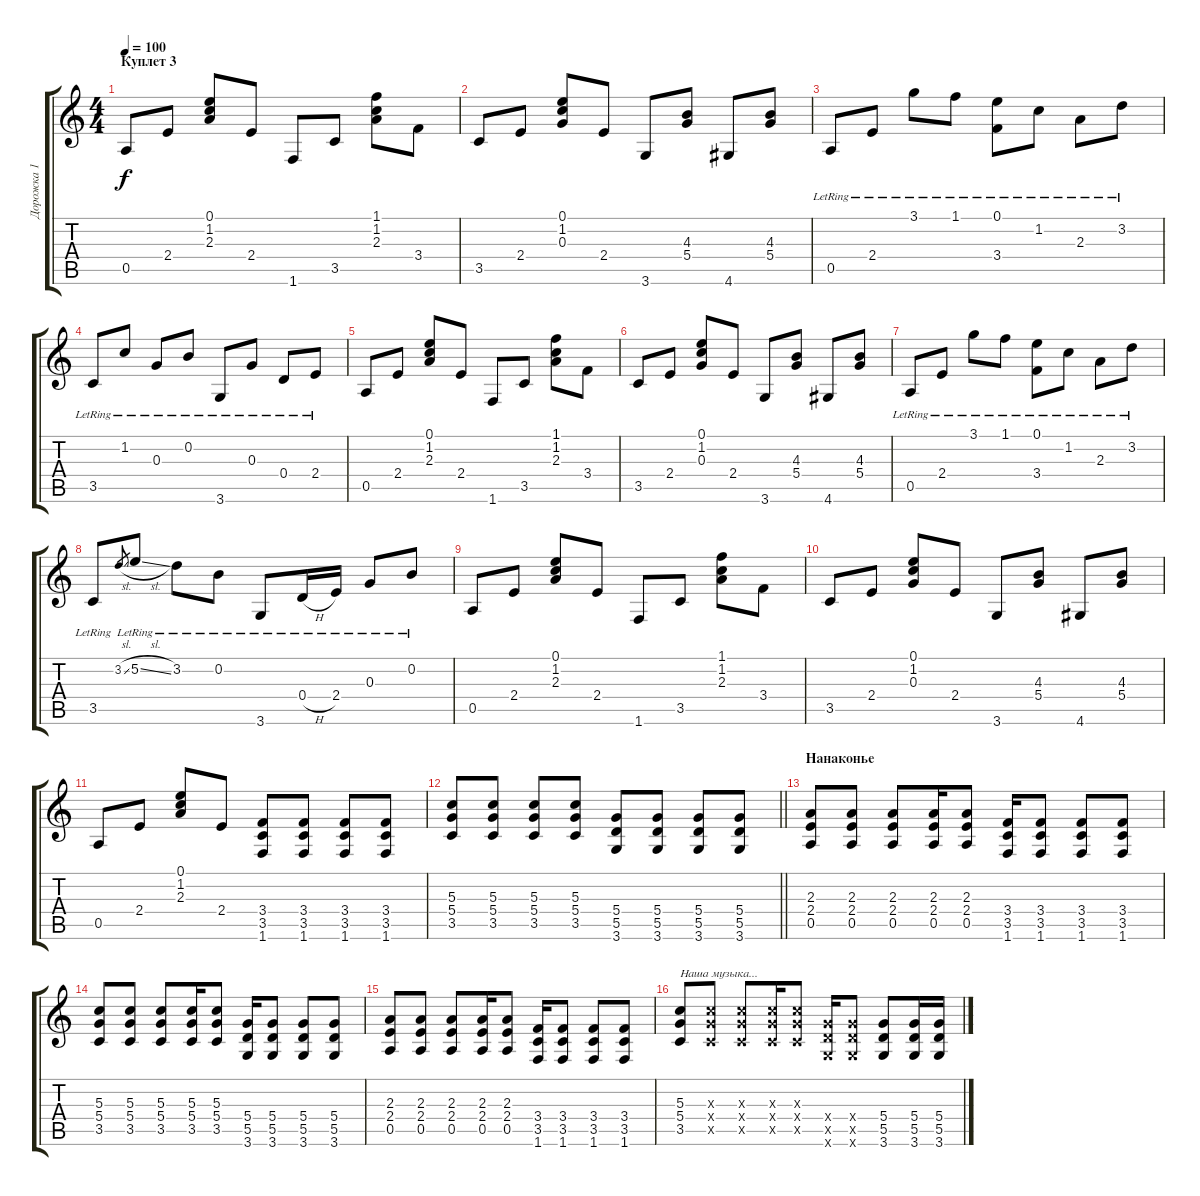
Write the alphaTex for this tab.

\track ("Дорожка 1" "Дорожка 1") {instrument acousticguitarsteel}
\staff {score tabs}
\tuning (E4 B3 G3 D3 A2 E2) {hide}
\ts (4 4)
\section ("" "Куплет 3")
\tempo 100
\clef g2
\ks c
0.5.8{dy f} 2.4.8 (0.1 1.2 2.3).8 2.4.8 1.6.8 3.5.8 (1.1 1.2 2.3).8 3.4.8 |
3.5.8 2.4.8 (0.1 1.2 0.3).8 2.4.8 3.6.8 (4.3 5.4).8 4.6.8 (4.3 5.4).8 |
0.5{lr}.8 2.4{lr}.8 3.1{lr}.8 1.1{lr}.8 (0.1{lr} 3.4{lr}).8 1.2{lr}.8 2.3{lr}.8 3.2{lr}.8 |
3.5{lr}.8 1.2{lr}.8 0.3{lr}.8 0.2{lr}.8 3.6{lr}.8 0.3{lr}.8 0.4{lr}.8 2.4{lr}.8 |
0.5.8 2.4.8 (0.1 1.2 2.3).8 2.4.8 1.6.8 3.5.8 (1.1 1.2 2.3).8 3.4.8 |
3.5.8 2.4.8 (0.1 1.2 0.3).8 2.4.8 3.6.8 (4.3 5.4).8 4.6.8 (4.3 5.4).8 |
0.5{lr}.8 2.4{lr}.8 3.1{lr}.8 1.1{lr}.8 (0.1{lr} 3.4{lr}).8 1.2{lr}.8 2.3{lr}.8 3.2{lr}.8 |
3.5{lr}.8 3.2{sl}.8{gr} 5.2{sl lr}.8 3.2{lr}.8 0.2{lr}.8 3.6{lr}.8 0.4{h lr}.16 2.4{lr}.16 0.3{lr}.8 0.2{lr}.8 |
0.5.8 2.4.8 (0.1 1.2 2.3).8 2.4.8 1.6.8 3.5.8 (1.1 1.2 2.3).8 3.4.8 |
3.5.8 2.4.8 (0.1 1.2 0.3).8 2.4.8 3.6.8 (4.3 5.4).8 4.6.8 (4.3 5.4).8 |
0.5.8 2.4.8 (0.1 1.2 2.3).8 2.4.8 (3.4 3.5 1.6).8 (3.4 3.5 1.6).8 (3.4 3.5 1.6).8 (3.4 3.5 1.6).8 |
\barLineRight lightlight
(5.3 5.4 3.5).8 (5.3 5.4 3.5).8 (5.3 5.4 3.5).8 (5.3 5.4 3.5).8 (5.4 5.5 3.6).8 (5.4 5.5 3.6).8 (5.4 5.5 3.6).8 (5.4 5.5 3.6).8 |
\section ("" "Нанаконье")
(2.3 2.4 0.5).8 (2.3 2.4 0.5).8 (2.3 2.4 0.5).8 (2.3 2.4 0.5).16 (2.3 2.4 0.5).8 (3.4 3.5 1.6).16 (3.4 3.5 1.6).8 (3.4 3.5 1.6).8 (3.4 3.5 1.6).8 |
(5.3 5.4 3.5).8 (5.3 5.4 3.5).8 (5.3 5.4 3.5).8 (5.3 5.4 3.5).16 (5.3 5.4 3.5).8 (5.4 5.5 3.6).16 (5.4 5.5 3.6).8 (5.4 5.5 3.6).8 (5.4 5.5 3.6).8 |
(2.3 2.4 0.5).8 (2.3 2.4 0.5).8 (2.3 2.4 0.5).8 (2.3 2.4 0.5).16 (2.3 2.4 0.5).8 (3.4 3.5 1.6).16 (3.4 3.5 1.6).8 (3.4 3.5 1.6).8 (3.4 3.5 1.6).8 |
(5.3 5.4 3.5).8{txt "Наша музыка..."} (5.3{x} 5.4{x} 3.5{x}).8 (5.3{x} 5.4{x} 3.5{x}).8 (5.3{x} 5.4{x} 3.5{x}).16 (5.3{x} 5.4{x} 3.5{x}).8 (5.4{x} 5.5{x} 3.6{x}).16 (5.4{x} 5.5{x} 3.6{x}).8 (5.4 5.5 3.6).8 (5.4 5.5 3.6).16 (5.4 5.5 3.6).16
